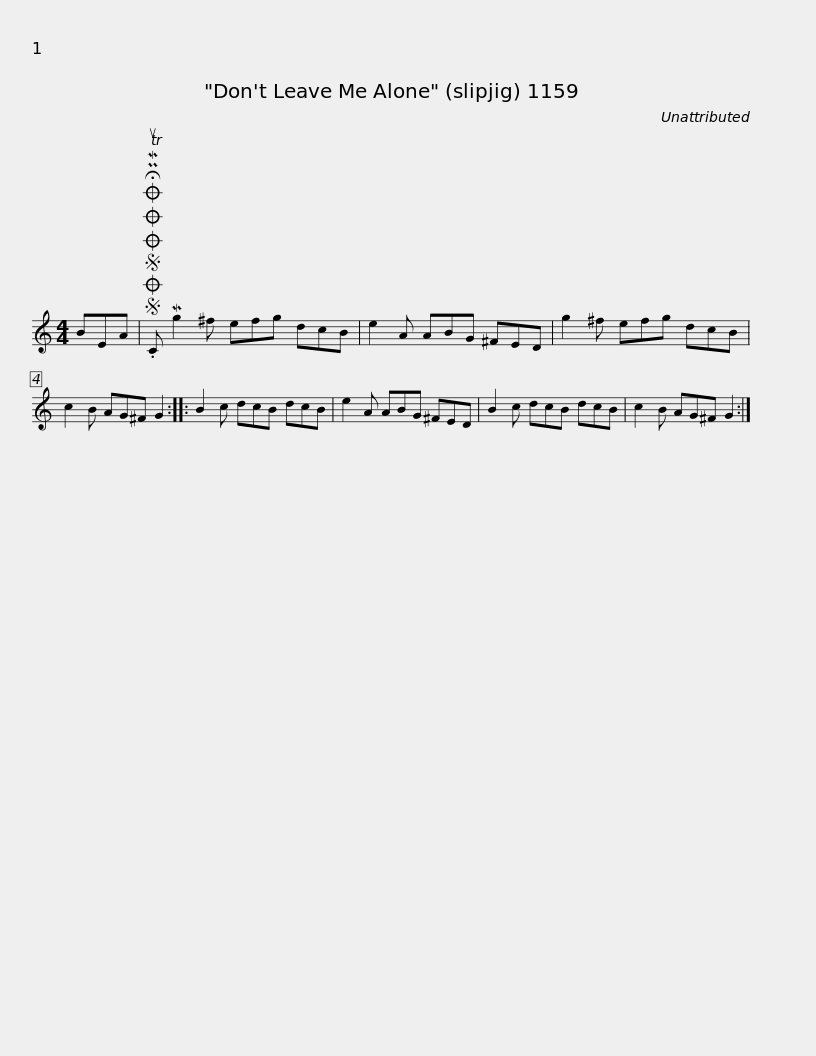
X:1
L:1/8
M:4/4
I:linebreak $
K:C
V:1 treble
V:1
 BEA |SOSOOO .!fermata!PMTuC Mg2 ^f efg dcB | e2 A ABG ^FED | g2 ^f efg dcB | c2 B AG^F G2 :: %5
 B2 c dcB dcB |$ e2 A ABG ^FED | B2 c dcB dcB | c2 B AG^F G2 :| %9
